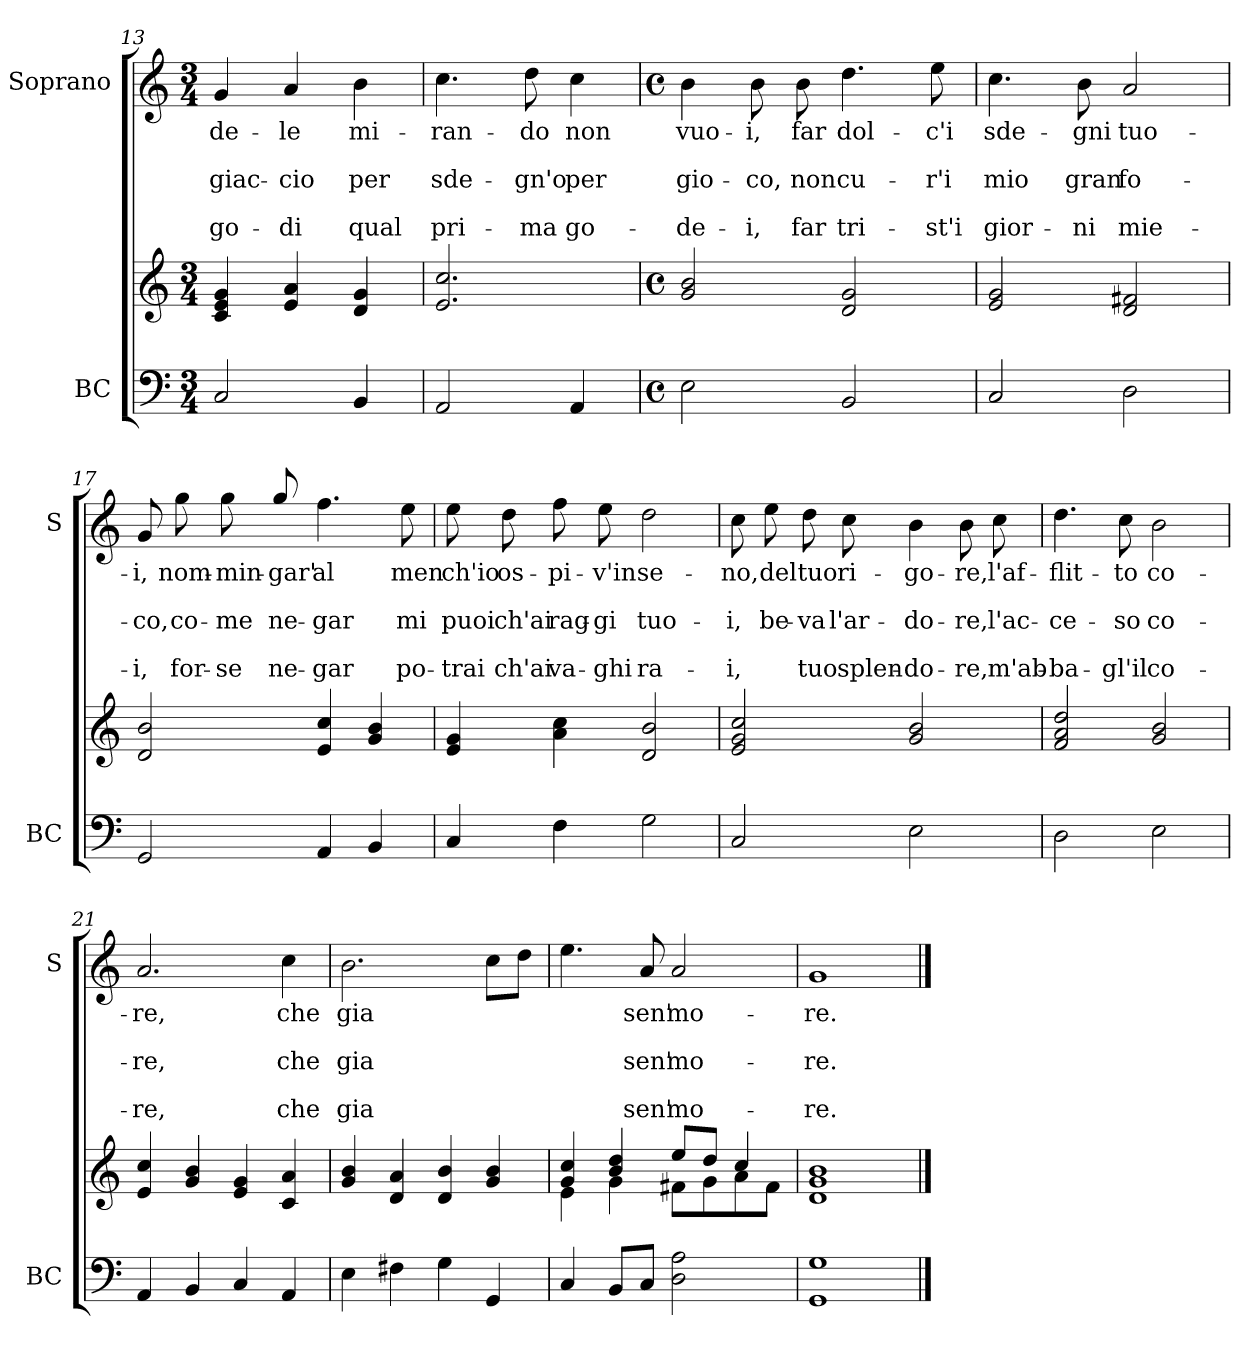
**kern	**kern	**kern	**text	**text	**text	**text	**text
*part2	*part2	*part1	*part1	*part1	*part1	*part1	*part1
*staff3	*staff2	*staff1	*staff1	*staff1	*staff1	*staff1	*staff1
*I"BC	*	*I"Soprano	*	*	*	*	*
*I'BC	*	*I'S	*	*	*	*	*
*clefF4	*clefG2	*clefG2	*	*	*	*	*
*k[]	*k[]	*k[]	*	*	*	*	*
*C:	*C:	*C:	*	*	*	*	*
*M3/4	*M3/4	*M3/4	*	*	*	*	*
=13	=13	=13	=13	=13	=13	=13	=13
2C/	4c/ 4e/ 4g/	4g/	-de-	.	giac-	.	go-
.	4e/ 4a/	4a/	-le	.	-cio	.	-di
4BB/	4d/ 4g/	4b\	mi-	.	per	.	qual
=14	=14	=14	=14	=14	=14	=14	=14
2AA/	2.e/ 2.cc/	4.cc\	-ran-	.	sde-	.	pri-
.	.	8dd\	-do	.	-gn'o	.	-ma
4AA/	.	4cc\	non	.	per	.	go-
!!LO:PB:g=z
=15	=15	=15	=15	=15	=15	=15	=15
*M4/4	*M4/4	*M4/4	*	*	*	*	*
*met(c)	*met(c)	*met(c)	*	*	*	*	*
2E\	2g/ 2b/	4b\	vuo-	.	gio-	.	-de-
.	.	8b\	-i,	.	-co,	.	-i,
.	.	8b\	far	.	non	.	far
2BB/	2d/ 2g/	4.dd\	dol-	.	cu-	.	tri-
.	.	8ee\	-c'i	.	-r'i	.	-st'i
=16	=16	=16	=16	=16	=16	=16	=16
2C/	2e/ 2g/	4.cc\	sde-	.	mio	.	gior-
.	.	8b\	-gni	.	gran	.	-ni
2D\	2d/ 2f#X/	2a/	tuo-	.	fo-	.	mie-
=17	=17	=17	=17	=17	=17	=17	=17
2GG/	2d/ 2b/	8g/	-i,	.	-co,	.	-i,
.	.	8gg\	nom-	.	co-	.	for-
.	.	8gg\	-min-	.	-me	.	-se
.	.	8gg/	-gar'	.	ne-	.	ne-
4AA/	4e/ 4cc/	4.ff\	al	.	-gar	.	-gar
4BB/	4g/ 4b/	.	.	.	.	.	.
.	.	8ee\	men	.	mi	.	po-
=18	=18	=18	=18	=18	=18	=18	=18
4C/	4e/ 4g/	8ee\	ch'io	.	puoi	.	-trai
.	.	8dd\	os-	.	ch'ai	.	ch'ai
4F\	4a\ 4cc\	8ff\	-pi-	.	rag-	.	va-
.	.	8ee\	-v'in	.	-gi	.	-ghi
2G\	2d/ 2b/	2dd\	se-	.	tuo-	.	ra-
!!LO:LB:g=z
=19	=19	=19	=19	=19	=19	=19	=19
2C/	2e/ 2g/ 2cc/	8cc\	-no,	.	-i,	.	-i,
.	.	8ee\	del	.	be-	.	.
.	.	8dd\	tuo	.	-va	.	tuo
.	.	8cc\	ri-	.	l'ar-	.	splen-
2E\	2g/ 2b/	4b\	-go-	.	-do-	.	-do-
.	.	8b\	-re,	.	-re,	.	-re,
.	.	8cc\	l'af-	.	l'ac-	.	m'ab-
=20	=20	=20	=20	=20	=20	=20	=20
2D\	2f/ 2a/ 2dd/	4.dd\	-flit-	.	-ce-	.	-ba-
.	.	8cc\	-to	.	-so	.	-gl'il
2E\	2g/ 2b/	2b\	co-	.	co-	.	co-
=21	=21	=21	=21	=21	=21	=21	=21
4AA/	4e/ 4cc/	2.a/	-re,	.	-re,	.	-re,
4BB/	4g/ 4b/	.	.	.	.	.	.
4C/	4e/ 4g/	.	.	.	.	.	.
4AA/	4c/ 4a/	4cc\	che	.	che	.	che
=22	=22	=22	=22	=22	=22	=22	=22
4E\	4g/ 4b/	2.b\	gia	.	gia	.	gia
4F#X\	4d/ 4a/	.	.	.	.	.	.
4G\	4d/ 4b/	.	.	.	.	.	.
4GG/	4g/ 4b/	8cc\L	.	.	.	.	.
.	.	8dd\J	.	.	.	.	.
=23	=23	=23	=23	=23	=23	=23	=23
*	*^	*	*	*	*	*	*
4C/	4g/ 4cc/	4e\	4.ee\	.	.	.	.	.
8BB/L	4b/ 4dd/	4g\	.	.	.	.	.	.
8C/J	.	.	8a/	sen'	.	sen'	.	sen'
2D\ 2A\	8ee/L	8f#X\L	2a/	mo-	.	mo-	.	mo-
.	8dd/J	8g\	.	.	.	.	.	.
.	4cc/	8a\	.	.	.	.	.	.
.	.	8f#\J	.	.	.	.	.	.
*	*v	*v	*	*	*	*	*	*
=24	=24	=24	=24	=24	=24	=24	=24
1GG 1G	1d 1g 1b	1g	-re.	.	-re.	.	-re.
==	==	==	==	==	==	==	==
*-	*-	*-	*-	*-	*-	*-	*-
